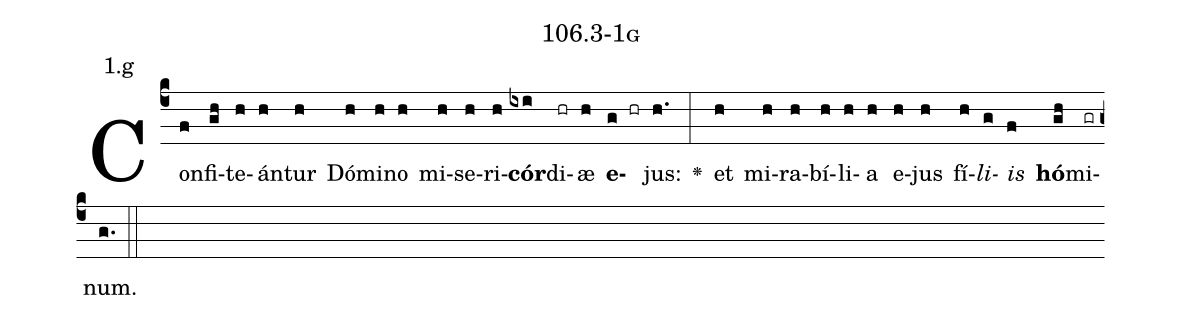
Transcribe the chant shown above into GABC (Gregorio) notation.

name: 106.3-1g;
annotation: 1.g;
%%
(c4)Con(f)fi(gh)te(h)án(h)tur(h) Dó(h)mi(h)no(h) mi(h)se(h)ri(h)<b>cór</b>(ixi)di(hr)æ(h) <b>e</b>(g hr)jus:(h.) <v>\greheightstar</v>(:) et(h) mi(h)ra(h)bí(h)li(h)a(h) e(h)jus(h) fí(h)<i>li</i>(g)<i>is</i>(f) <b>hó</b>(gh)mi(gr)num.(g.) (::)


%E(h) u(h) o(g) u(f) a(gh) e.(g.) (::)
